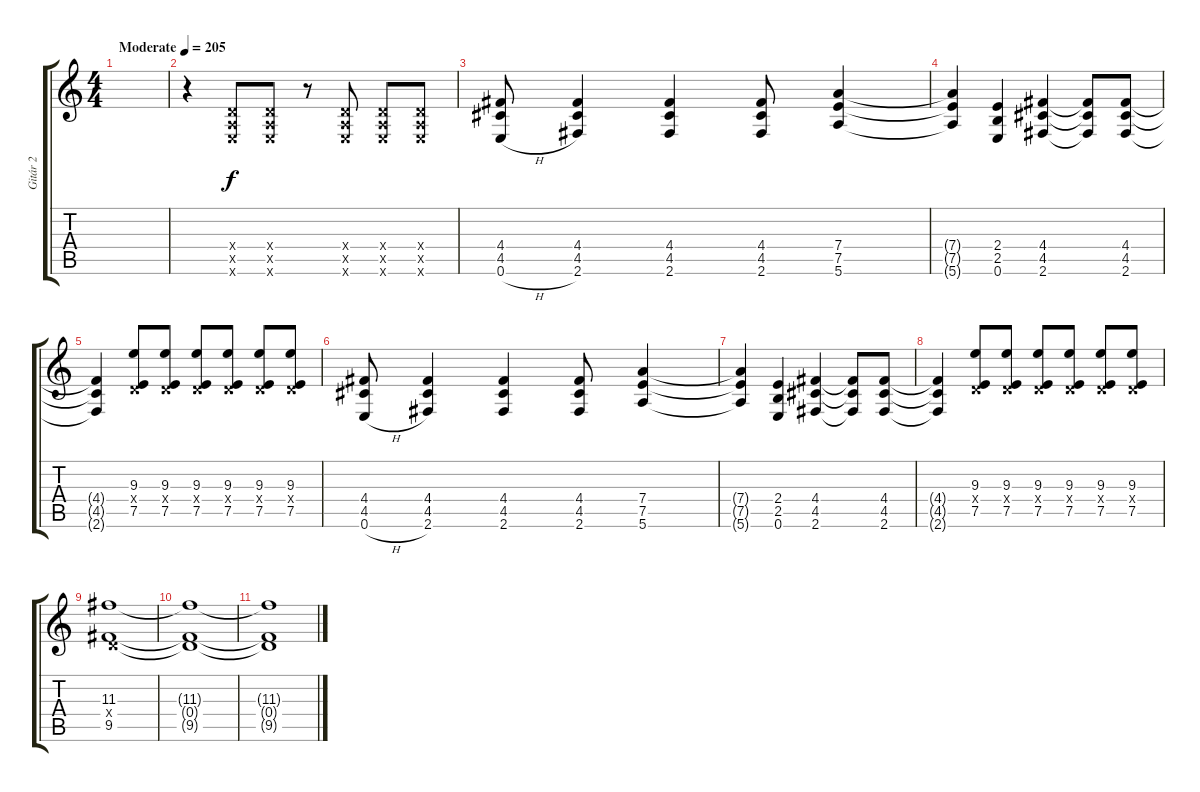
\track ("Gitár 2" "Gitár 2") {instrument overdrivenguitar}
\staff {score tabs}
\tuning (E4 B3 G3 D3 A2 E2) {hide}
\ts (4 4)
\tempo (205 "Moderate")
\clef g2
\ks c
|
r.4 (0.4{x} 0.5{x} 0.6{x}).8 (0.4{x} 0.5{x} 0.6{x}).8 r.8 (0.4{x} 0.5{x} 0.6{x}).8 (0.4{x} 0.5{x} 0.6{x}).8 (0.4{x} 0.5{x} 0.6{x}).8 |
(4.4 4.5 0.6{h}).8 (4.4 4.5 2.6).4 (4.4 4.5 2.6).4 (4.4 4.5 2.6).8 (7.4 7.5 5.6).4 |
(7.4{t} 7.5{t} 5.6{t}).4 (2.4 2.5 0.6).4 (4.4 4.5 2.6).4 (4.4{t} 4.5{t} 2.6{t}).8 (4.4 4.5 2.6).8 |
(4.4{t} 4.5{t} 2.6{t}).4 (9.3 0.4{x} 7.5).8 (9.3 0.4{x} 7.5).8 (9.3 0.4{x} 7.5).8 (9.3 0.4{x} 7.5).8 (9.3 0.4{x} 7.5).8 (9.3 0.4{x} 7.5).8 |
(4.4 4.5 0.6{h}).8 (4.4 4.5 2.6).4 (4.4 4.5 2.6).4 (4.4 4.5 2.6).8 (7.4 7.5 5.6).4 |
(7.4{t} 7.5{t} 5.6{t}).4 (2.4 2.5 0.6).4 (4.4 4.5 2.6).4 (4.4{t} 4.5{t} 2.6{t}).8 (4.4 4.5 2.6).8 |
(4.4{t} 4.5{t} 2.6{t}).4 (9.3 0.4{x} 7.5).8 (9.3 0.4{x} 7.5).8 (9.3 0.4{x} 7.5).8 (9.3 0.4{x} 7.5).8 (9.3 0.4{x} 7.5).8 (9.3 0.4{x} 7.5).8 |
(11.3 0.4{x} 9.5).1 |
(11.3{t} 0.4{t} 9.5{t}).1 |
(11.3{t} 0.4{t} 9.5{t}).1
